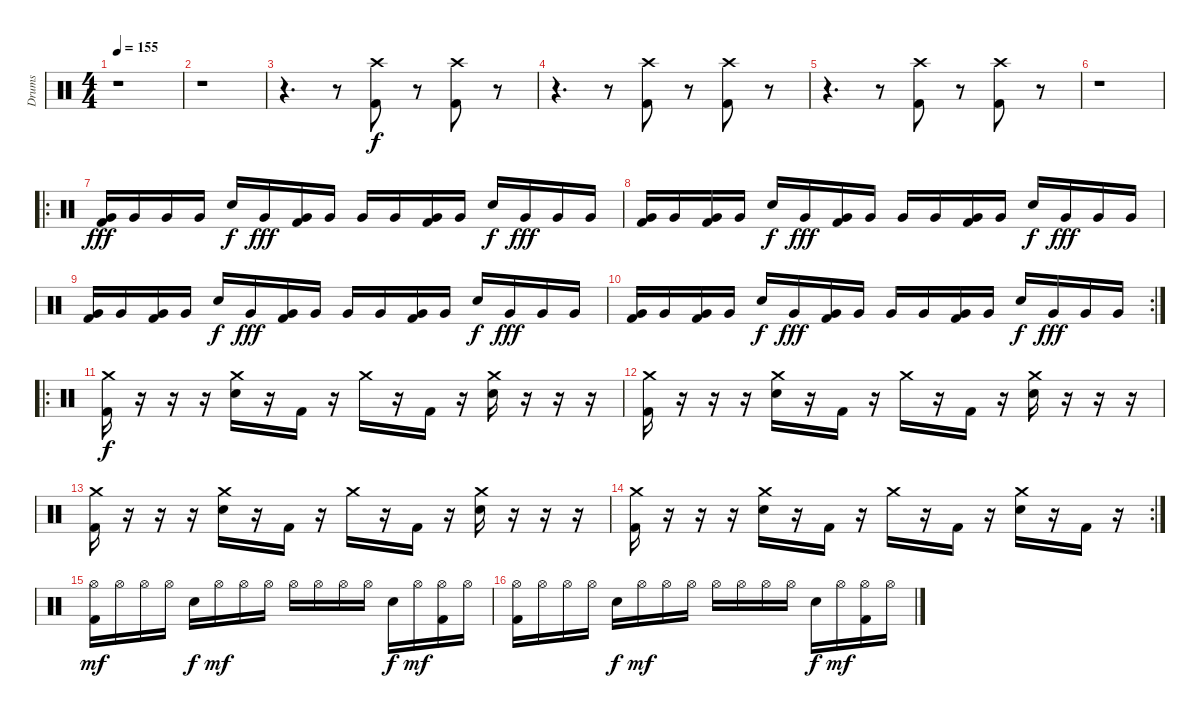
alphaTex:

\track ("Drums" "Drums") {instrument percussion}
\staff {score}
\articulation defaults
\ts (4 4)
\tempo 155
\clef neutral
\ks c
r.1{dy f} |
r.1 |
r.4{d} r.8 ("Crash high (hit)" "Kick (hit) 2").8 r.8 ("Crash high (hit)" "Kick (hit) 2").8 r.8 |
r.4{d} r.8 ("Crash high (hit)" "Kick (hit) 2").8 r.8 ("Crash high (hit)" "Kick (hit) 2").8 r.8 |
r.4{d} r.8 ("Crash high (hit)" "Kick (hit) 2").8 r.8 ("Crash high (hit)" "Kick (hit) 2").8 r.8 |
r.1 |
\ro
("Very Low Tom (hit)" "Kick (hit) 2").16{dy fff} "Very Low Tom (hit)".16 "Very Low Tom (hit)".16 "Very Low Tom (hit)".16 "Snare (hit) 2".16{dy f} "Very Low Tom (hit)".16{dy fff} ("Very Low Tom (hit)" "Kick (hit) 2").16 "Very Low Tom (hit)".16 "Very Low Tom (hit)".16 "Very Low Tom (hit)".16 ("Very Low Tom (hit)" "Kick (hit) 2").16 "Very Low Tom (hit)".16 "Snare (hit) 2".16{dy f} "Very Low Tom (hit)".16{dy fff} "Very Low Tom (hit)".16 "Very Low Tom (hit)".16 |
("Very Low Tom (hit)" "Kick (hit) 2").16 "Very Low Tom (hit)".16 ("Very Low Tom (hit)" "Kick (hit) 2").16 "Very Low Tom (hit)".16 "Snare (hit) 2".16{dy f} "Very Low Tom (hit)".16{dy fff} ("Very Low Tom (hit)" "Kick (hit) 2").16 "Very Low Tom (hit)".16 "Very Low Tom (hit)".16 "Very Low Tom (hit)".16 ("Very Low Tom (hit)" "Kick (hit) 2").16 "Very Low Tom (hit)".16 "Snare (hit) 2".16{dy f} "Very Low Tom (hit)".16{dy fff} "Very Low Tom (hit)".16 "Very Low Tom (hit)".16 |
("Very Low Tom (hit)" "Kick (hit) 2").16 "Very Low Tom (hit)".16 ("Very Low Tom (hit)" "Kick (hit) 2").16 "Very Low Tom (hit)".16 "Snare (hit) 2".16{dy f} "Very Low Tom (hit)".16{dy fff} ("Very Low Tom (hit)" "Kick (hit) 2").16 "Very Low Tom (hit)".16 "Very Low Tom (hit)".16 "Very Low Tom (hit)".16 ("Very Low Tom (hit)" "Kick (hit) 2").16 "Very Low Tom (hit)".16 "Snare (hit) 2".16{dy f} "Very Low Tom (hit)".16{dy fff} "Very Low Tom (hit)".16 "Very Low Tom (hit)".16 |
\rc 2
("Very Low Tom (hit)" "Kick (hit) 2").16 "Very Low Tom (hit)".16 ("Very Low Tom (hit)" "Kick (hit) 2").16 "Very Low Tom (hit)".16 "Snare (hit) 2".16{dy f} "Very Low Tom (hit)".16{dy fff} ("Very Low Tom (hit)" "Kick (hit) 2").16 "Very Low Tom (hit)".16 "Very Low Tom (hit)".16 "Very Low Tom (hit)".16 ("Very Low Tom (hit)" "Kick (hit) 2").16 "Very Low Tom (hit)".16 "Snare (hit) 2".16{dy f} "Very Low Tom (hit)".16{dy fff} "Very Low Tom (hit)".16 "Very Low Tom (hit)".16 |
\ro
("Crash medium (hit)" "Kick (hit) 2").16{dy f} r.16 r.16 r.16 ("Crash medium (hit)" "Snare (hit) 2").16 r.16 "Kick (hit) 2".16 r.16 "Crash medium (hit)".16 r.16 "Kick (hit) 2".16 r.16 ("Crash medium (hit)" "Snare (hit) 2").16 r.16 r.16 r.16 |
("Crash medium (hit)" "Kick (hit) 2").16 r.16 r.16 r.16 ("Crash medium (hit)" "Snare (hit) 2").16 r.16 "Kick (hit) 2".16 r.16 "Crash medium (hit)".16 r.16 "Kick (hit) 2".16 r.16 ("Crash medium (hit)" "Snare (hit) 2").16 r.16 r.16 r.16 |
("Crash medium (hit)" "Kick (hit) 2").16 r.16 r.16 r.16 ("Crash medium (hit)" "Snare (hit) 2").16 r.16 "Kick (hit) 2".16 r.16 "Crash medium (hit)".16 r.16 "Kick (hit) 2".16 r.16 ("Crash medium (hit)" "Snare (hit) 2").16 r.16 r.16 r.16 |
\rc 2
("Crash medium (hit)" "Kick (hit) 2").16 r.16 r.16 r.16 ("Crash medium (hit)" "Snare (hit) 2").16 r.16 "Kick (hit) 2".16 r.16 "Crash medium (hit)".16 r.16 "Kick (hit) 2".16 r.16 ("Crash medium (hit)" "Snare (hit) 2").16 r.16 "Kick (hit) 2".16 r.16 |
("Hi-Hat (open)" "Kick (hit) 2").16{dy mf} "Hi-Hat (open)".16 "Hi-Hat (open)".16 "Hi-Hat (open)".16 "Snare (hit) 2".16{dy f} "Hi-Hat (open)".16{dy mf} "Hi-Hat (open)".16 "Hi-Hat (open)".16 "Hi-Hat (open)".16 "Hi-Hat (open)".16 "Hi-Hat (open)".16 "Hi-Hat (open)".16 "Snare (hit) 2".16{dy f} "Hi-Hat (open)".16{dy mf} ("Hi-Hat (open)" "Kick (hit) 2").16 "Hi-Hat (open)".16 |
("Hi-Hat (open)" "Kick (hit) 2").16 "Hi-Hat (open)".16 "Hi-Hat (open)".16 "Hi-Hat (open)".16 "Snare (hit) 2".16{dy f} "Hi-Hat (open)".16{dy mf} "Hi-Hat (open)".16 "Hi-Hat (open)".16 "Hi-Hat (open)".16 "Hi-Hat (open)".16 "Hi-Hat (open)".16 "Hi-Hat (open)".16 "Snare (hit) 2".16{dy f} "Hi-Hat (open)".16{dy mf} ("Hi-Hat (open)" "Kick (hit) 2").16 "Hi-Hat (open)".16
